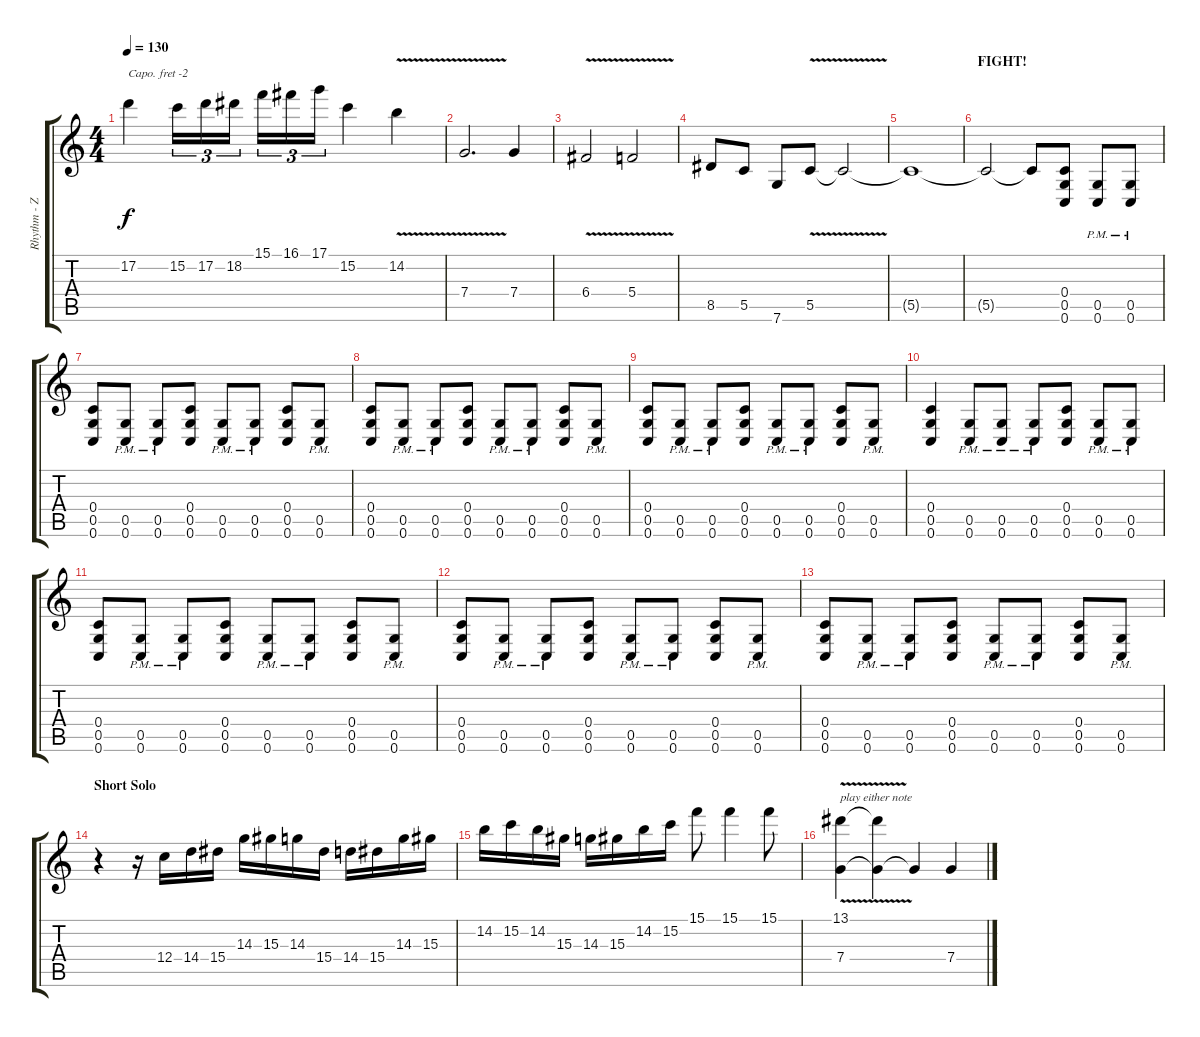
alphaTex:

\track ("Rhythm - Zacky Vengeance" "Rhythm - Z") {instrument distortionguitar}
\staff {score tabs}
\capo -2
\tuning (E4 B3 G3 D3 A2 D2) {hide}
\ts (4 4)
\tempo 130
\clef g2
\ks c
17.2.4{dy f} 15.2.16{tu (3 2)} 17.2.16{tu (3 2)} 18.2.16{tu (3 2)} 15.1.16{tu (3 2)} 16.1.16{tu (3 2)} 17.1.16{tu (3 2)} 15.2.4 14.2{v}.4 |
7.4{v}.2{d} 7.4.4 |
6.4{v}.2 5.4{v}.2 |
8.5.8 5.5.8 7.6.8 5.5{v}.8 5.5{t}.2 |
5.5{t}.1 |
\section ("" "FIGHT!")
5.5{t}.2 5.5{t}.8 (0.4 0.5 0.6).8 (0.5{pm} 0.6{pm}).8 (0.5{pm} 0.6{pm}).8 |
(0.4 0.5 0.6).8 (0.5{pm} 0.6{pm}).8 (0.5{pm} 0.6{pm}).8 (0.4 0.5 0.6).8 (0.5{pm} 0.6{pm}).8 (0.5{pm} 0.6{pm}).8 (0.4 0.5 0.6).8 (0.5{pm} 0.6{pm}).8 |
(0.4 0.5 0.6).8 (0.5{pm} 0.6{pm}).8 (0.5{pm} 0.6{pm}).8 (0.4 0.5 0.6).8 (0.5{pm} 0.6{pm}).8 (0.5{pm} 0.6{pm}).8 (0.4 0.5 0.6).8 (0.5{pm} 0.6{pm}).8 |
(0.4 0.5 0.6).8 (0.5{pm} 0.6{pm}).8 (0.5{pm} 0.6{pm}).8 (0.4 0.5 0.6).8 (0.5{pm} 0.6{pm}).8 (0.5{pm} 0.6{pm}).8 (0.4 0.5 0.6).8 (0.5{pm} 0.6{pm}).8 |
(0.4 0.5 0.6).4 (0.5{pm} 0.6{pm}).8 (0.5{pm} 0.6{pm}).8 (0.5{pm} 0.6{pm}).8 (0.4 0.5 0.6).8 (0.5{pm} 0.6{pm}).8 (0.5{pm} 0.6{pm}).8 |
(0.4 0.5 0.6).8 (0.5{pm} 0.6{pm}).8 (0.5{pm} 0.6{pm}).8 (0.4 0.5 0.6).8 (0.5{pm} 0.6{pm}).8 (0.5{pm} 0.6{pm}).8 (0.4 0.5 0.6).8 (0.5{pm} 0.6{pm}).8 |
(0.4 0.5 0.6).8 (0.5{pm} 0.6{pm}).8 (0.5{pm} 0.6{pm}).8 (0.4 0.5 0.6).8 (0.5{pm} 0.6{pm}).8 (0.5{pm} 0.6{pm}).8 (0.4 0.5 0.6).8 (0.5{pm} 0.6{pm}).8 |
(0.4 0.5 0.6).8 (0.5{pm} 0.6{pm}).8 (0.5{pm} 0.6{pm}).8 (0.4 0.5 0.6).8 (0.5{pm} 0.6{pm}).8 (0.5{pm} 0.6{pm}).8 (0.4 0.5 0.6).8 (0.5{pm} 0.6{pm}).8 |
\section ("" "Short Solo")
r.4 r.16 12.4.16 14.4.16 15.4.16 14.3.16 15.3.16 14.3.16 15.4.16 14.4.16 15.4.16 14.3.16 15.3.16 |
14.2.16 15.2.16 14.2.16 15.3.16 14.3.16 15.3.16 14.2.16 15.2.16 15.1.8 15.1.4 15.1.8 |
(13.1{v} 7.4{v}).4{txt "play either note"} (13.1{t} 7.4{t}).4 7.4{t}.4 7.4.4
